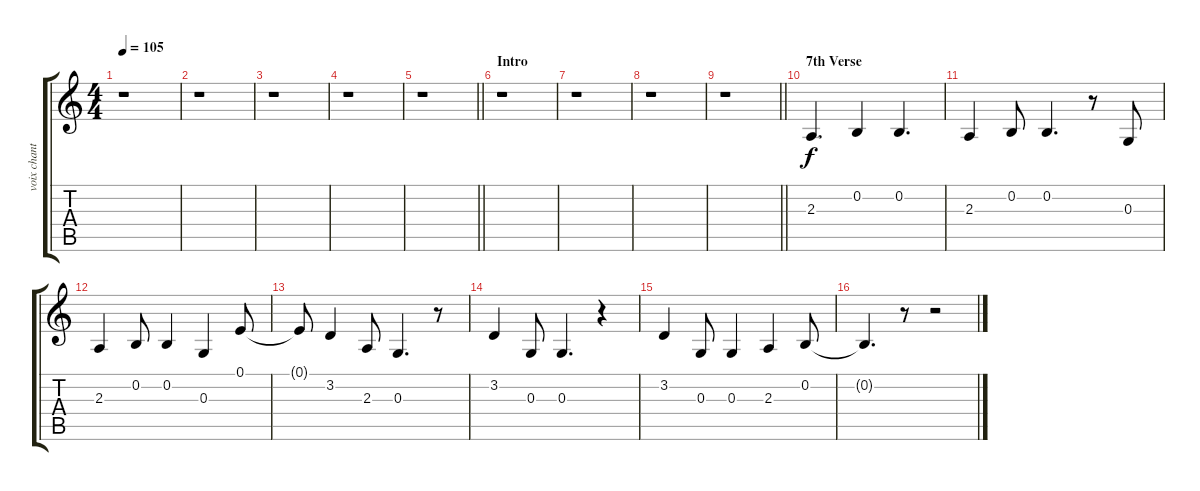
\track ("voix chant" "voix chant") {instrument lead2sawtooth}
\staff {score tabs}
\tuning (E4 B3 G3 D3 A2 E2) {hide}
\ts (4 4)
\tempo 105
\clef g2
\ks c
r.1{dy f} |
r.1 |
r.1 |
r.1 |
\barLineRight lightlight
r.1 |
\section ("" "Intro")
r.1 |
r.1 |
r.1 |
\barLineRight lightlight
r.1 |
\section ("" "7th Verse")
2.3.4{d} 0.2.4 0.2.4{d} |
2.3.4 0.2.8 0.2.4{d} r.8 0.3.8 |
2.3.4 0.2.8 0.2.4 0.3.4 0.1.8 |
0.1{t}.8 3.2.4 2.3.8 0.3.4{d} r.8 |
3.2.4 0.3.8 0.3.4{d} r.4 |
3.2.4 0.3.8 0.3.4 2.3.4 0.2.8 |
0.2{t}.4{d} r.8 r.2
